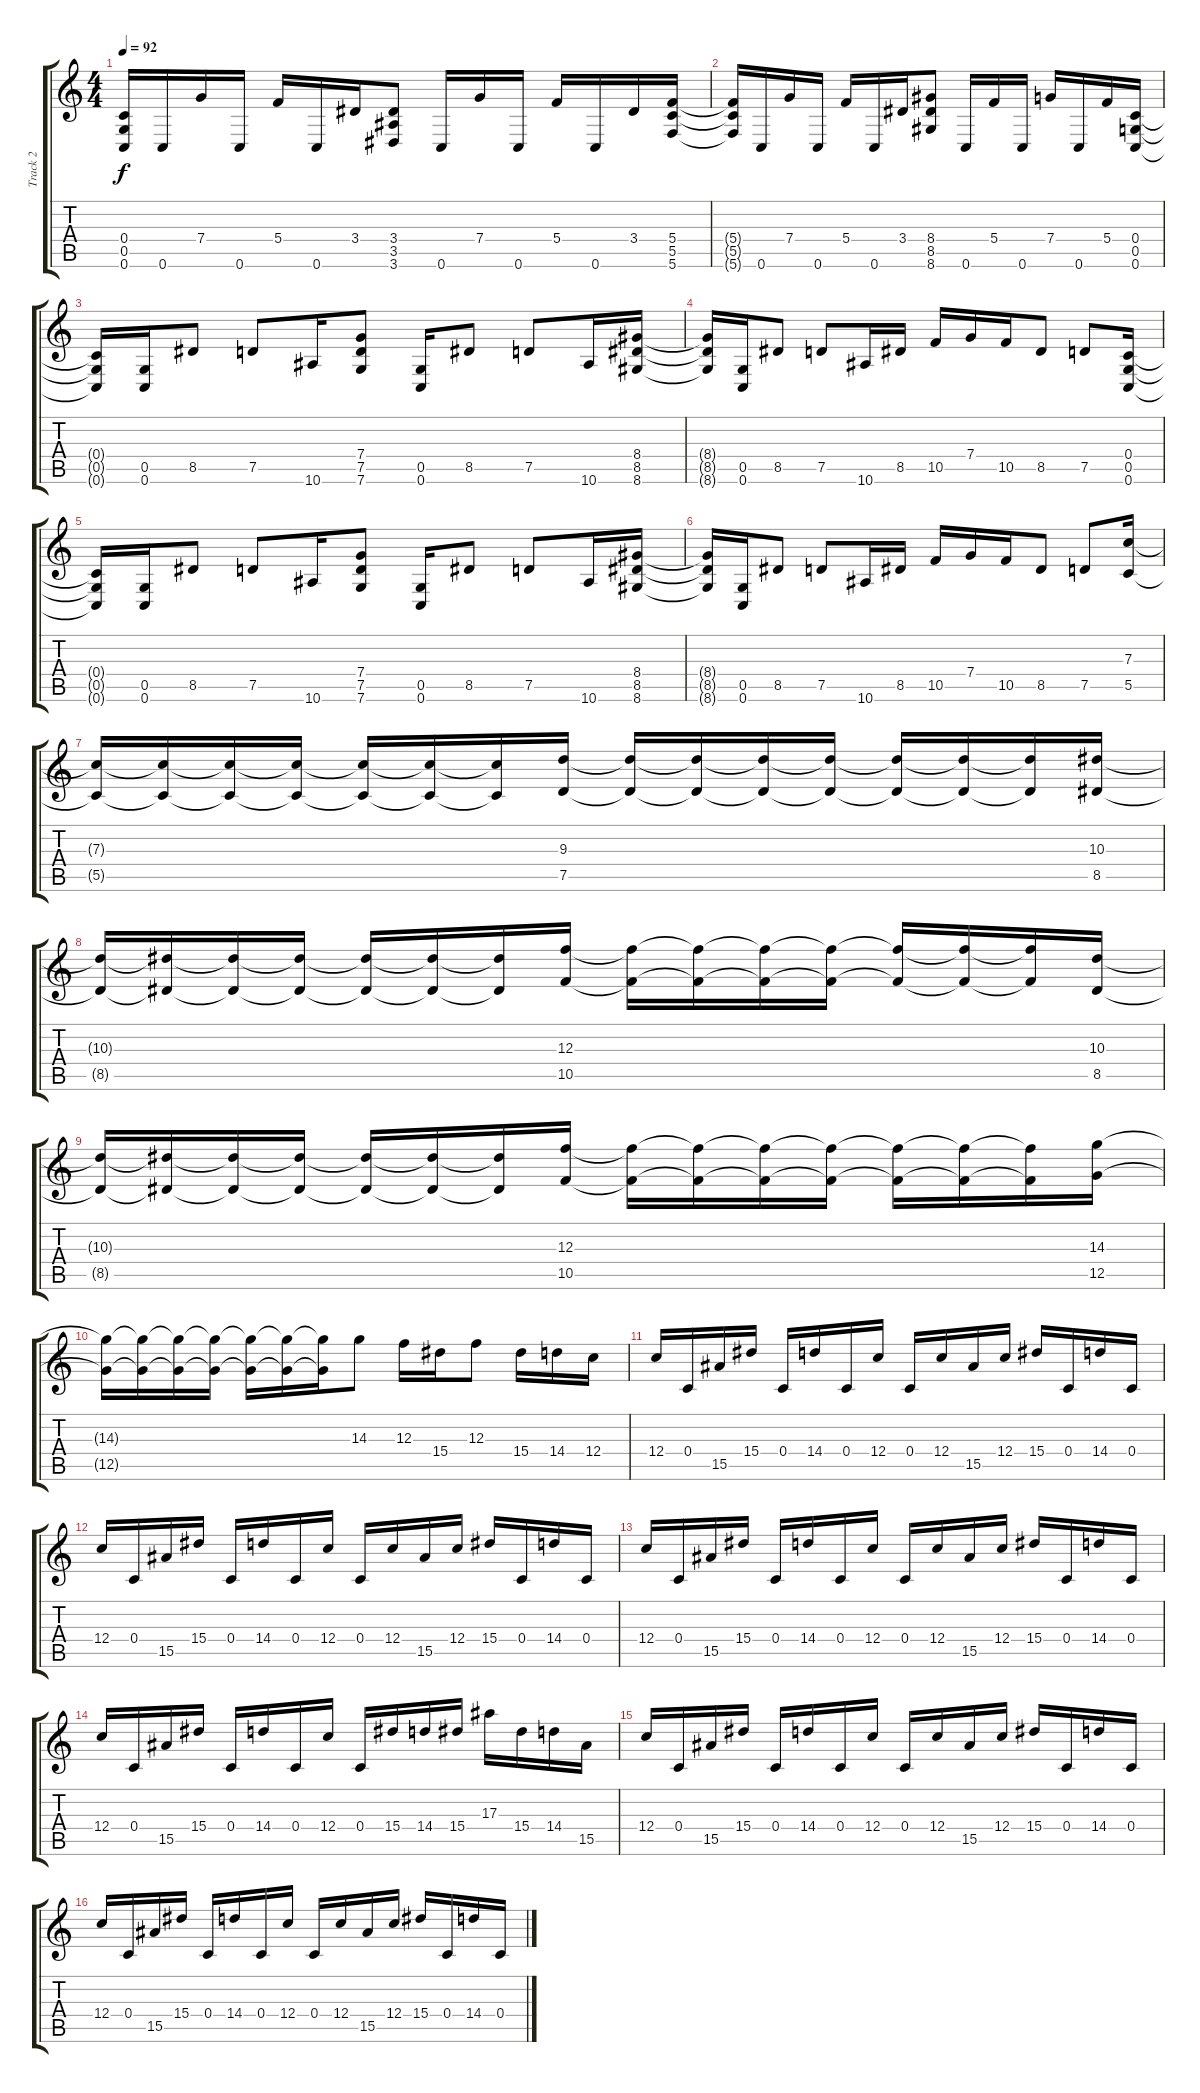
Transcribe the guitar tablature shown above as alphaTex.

\track ("Track 2" "Track 2") {instrument distortionguitar}
\staff {score tabs}
\tuning (D4 A3 F3 C3 G2 C2) {hide}
\ts (4 4)
\tempo 92
\clef g2
\ks c
(0.4{t} 0.5{t} 0.6{t}).16{dy f} 0.6.16 7.4.16 0.6.16 5.4.16 0.6.16 3.4.16 (3.4 3.5 3.6).8 0.6.16 7.4.16 0.6.16 5.4.16 0.6.16 3.4.16 (5.4 5.5 5.6).16 |
(5.4{t} 5.5{t} 5.6{t}).16 0.6.16 7.4.16 0.6.16 5.4.16 0.6.16 3.4.16 (8.4 8.5 8.6).8 0.6.16 5.4.16 0.6.16 7.4.16 0.6.16 5.4.16 (0.4 0.5 0.6).16 |
(0.4{t} 0.5{t} 0.6{t}).16 (0.5 0.6).16 8.5.8 7.5.8 10.6.16 (7.4 7.5 7.6).8 (0.5 0.6).16 8.5.8 7.5.8 10.6.16 (8.4 8.5 8.6).16 |
(8.4{t} 8.5{t} 8.6{t}).16 (0.5 0.6).16 8.5.8 7.5.8 10.6.16 8.5.16 10.5.16 7.4.16 10.5.16 8.5.8 7.5.8 (0.4 0.5 0.6).16 |
(0.4{t} 0.5{t} 0.6{t}).16 (0.5 0.6).16 8.5.8 7.5.8 10.6.16 (7.4 7.5 7.6).8 (0.5 0.6).16 8.5.8 7.5.8 10.6.16 (8.4 8.5 8.6).16 |
(8.4{t} 8.5{t} 8.6{t}).16 (0.5 0.6).16 8.5.8 7.5.8 10.6.16 8.5.16 10.5.16 7.4.16 10.5.16 8.5.8 7.5.8 (7.3 5.5).16 |
(7.3{t} 5.5{t}).16 (7.3{t} 5.5{t}).16 (7.3{t} 5.5{t}).16 (7.3{t} 5.5{t}).16 (7.3{t} 5.5{t}).16 (7.3{t} 5.5{t}).16 (7.3{t} 5.5{t}).16 (9.3 7.5).16 (9.3{t} 7.5{t}).16 (9.3{t} 7.5{t}).16 (9.3{t} 7.5{t}).16 (9.3{t} 7.5{t}).16 (9.3{t} 7.5{t}).16 (9.3{t} 7.5{t}).16 (9.3{t} 7.5{t}).16 (10.3 8.5).16 |
(10.3{t} 8.5{t}).16 (10.3{t} 8.5{t}).16 (10.3{t} 8.5{t}).16 (10.3{t} 8.5{t}).16 (10.3{t} 8.5{t}).16 (10.3{t} 8.5{t}).16 (10.3{t} 8.5{t}).16 (12.3 10.5).16 (12.3{t} 10.5{t}).16 (12.3{t} 10.5{t}).16 (12.3{t} 10.5{t}).16 (12.3{t} 10.5{t}).16 (12.3{t} 10.5{t}).16 (12.3{t} 10.5{t}).16 (12.3{t} 10.5{t}).16 (10.3 8.5).16 |
(10.3{t} 8.5{t}).16 (10.3{t} 8.5{t}).16 (10.3{t} 8.5{t}).16 (10.3{t} 8.5{t}).16 (10.3{t} 8.5{t}).16 (10.3{t} 8.5{t}).16 (10.3{t} 8.5{t}).16 (12.3 10.5).16 (12.3{t} 10.5{t}).16 (12.3{t} 10.5{t}).16 (12.3{t} 10.5{t}).16 (12.3{t} 10.5{t}).16 (12.3{t} 10.5{t}).16 (12.3{t} 10.5{t}).16 (12.3{t} 10.5{t}).16 (14.3 12.5).16 |
(14.3{t} 12.5{t}).16 (14.3{t} 12.5{t}).16 (14.3{t} 12.5{t}).16 (14.3{t} 12.5{t}).16 (14.3{t} 12.5{t}).16 (14.3{t} 12.5{t}).16 (14.3{t} 12.5{t}).16 14.3.8 12.3.16 15.4.16 12.3.8 15.4.16 14.4.16 12.4.16 |
12.4.16 0.4.16 15.5.16 15.4.16 0.4.16 14.4.16 0.4.16 12.4.16 0.4.16 12.4.16 15.5.16 12.4.16 15.4.16 0.4.16 14.4.16 0.4.16 |
12.4.16 0.4.16 15.5.16 15.4.16 0.4.16 14.4.16 0.4.16 12.4.16 0.4.16 12.4.16 15.5.16 12.4.16 15.4.16 0.4.16 14.4.16 0.4.16 |
12.4.16 0.4.16 15.5.16 15.4.16 0.4.16 14.4.16 0.4.16 12.4.16 0.4.16 12.4.16 15.5.16 12.4.16 15.4.16 0.4.16 14.4.16 0.4.16 |
12.4.16 0.4.16 15.5.16 15.4.16 0.4.16 14.4.16 0.4.16 12.4.16 0.4.16 15.4.16 14.4.16 15.4.16 17.3.16 15.4.16 14.4.16 15.5.16 |
12.4.16 0.4.16 15.5.16 15.4.16 0.4.16 14.4.16 0.4.16 12.4.16 0.4.16 12.4.16 15.5.16 12.4.16 15.4.16 0.4.16 14.4.16 0.4.16 |
12.4.16 0.4.16 15.5.16 15.4.16 0.4.16 14.4.16 0.4.16 12.4.16 0.4.16 12.4.16 15.5.16 12.4.16 15.4.16 0.4.16 14.4.16 0.4.16
